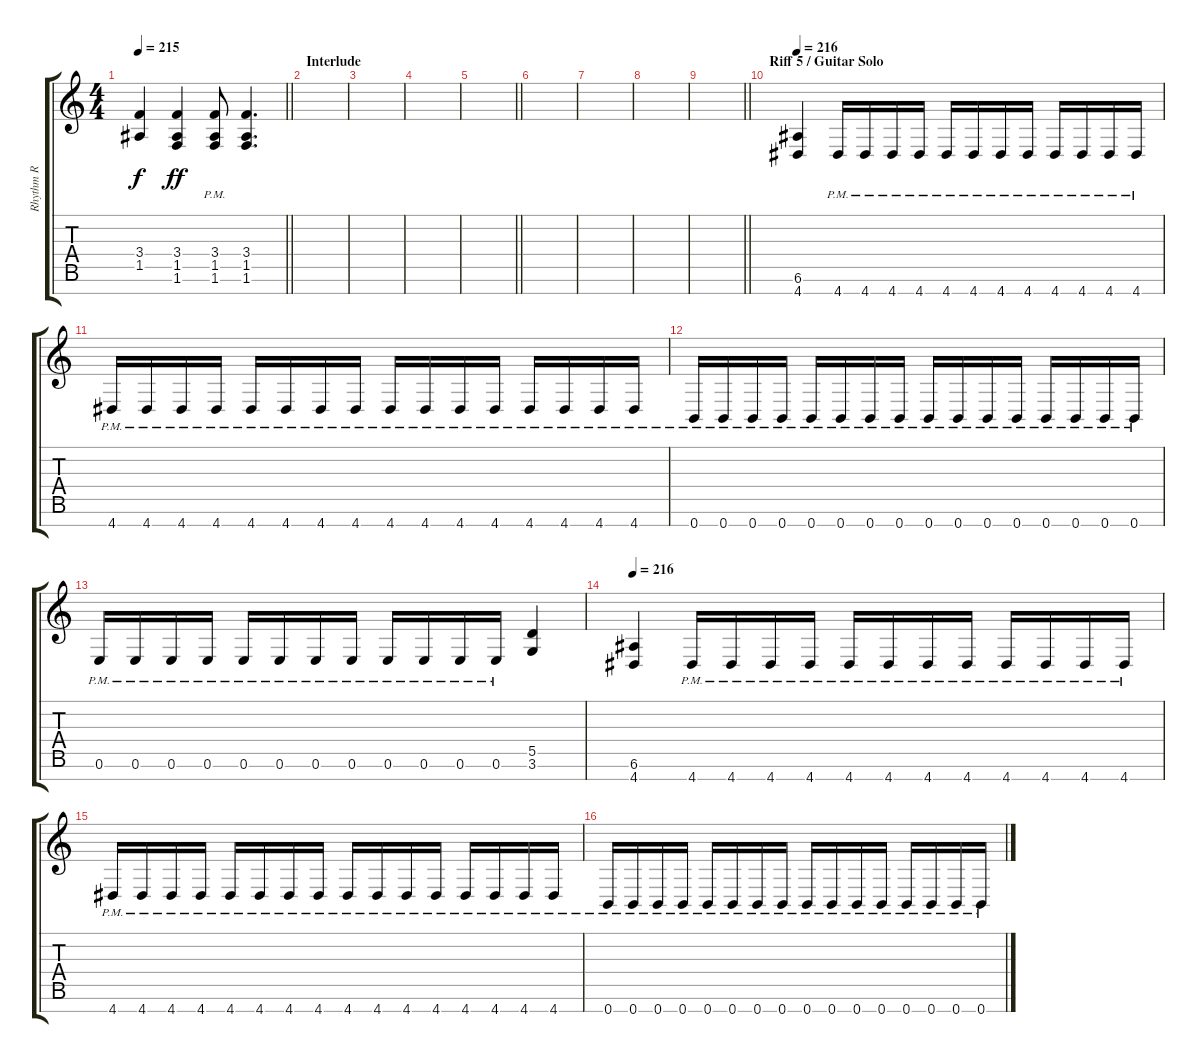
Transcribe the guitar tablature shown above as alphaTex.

\track ("Rhythm R" "Rhythm R") {instrument overdrivenguitar}
\staff {score tabs}
\tuning (E4 B3 G3 D3 A2 E2 B1) {hide}
\ts (4 4)
\tempo 215
\clef g2
\barLineRight lightlight
\ks c
(3.4{t} 1.5{t}).4{dy f} (3.4 1.5 1.6).4{dy ff} (3.4{pm} 1.5{pm} 1.6{pm}).8 (3.4 1.5 1.6).4{d} |
\section ("" "Interlude")
|
|
|
\barLineRight lightlight
|
|
|
|
\barLineRight lightlight
|
\section ("" "Riff 5 / Guitar Solo")
\tempo 216
(6.6 4.7).4 4.7{pm}.16 4.7{pm}.16 4.7{pm}.16 4.7{pm}.16 4.7{pm}.16 4.7{pm}.16 4.7{pm}.16 4.7{pm}.16 4.7{pm}.16 4.7{pm}.16 4.7{pm}.16 4.7{pm}.16 |
4.7{pm}.16 4.7{pm}.16 4.7{pm}.16 4.7{pm}.16 4.7{pm}.16 4.7{pm}.16 4.7{pm}.16 4.7{pm}.16 4.7{pm}.16 4.7{pm}.16 4.7{pm}.16 4.7{pm}.16 4.7{pm}.16 4.7{pm}.16 4.7{pm}.16 4.7{pm}.16 |
0.7{pm}.16 0.7{pm}.16 0.7{pm}.16 0.7{pm}.16 0.7{pm}.16 0.7{pm}.16 0.7{pm}.16 0.7{pm}.16 0.7{pm}.16 0.7{pm}.16 0.7{pm}.16 0.7{pm}.16 0.7{pm}.16 0.7{pm}.16 0.7{pm}.16 0.7{pm}.16 |
0.6{pm}.16 0.6{pm}.16 0.6{pm}.16 0.6{pm}.16 0.6{pm}.16 0.6{pm}.16 0.6{pm}.16 0.6{pm}.16 0.6{pm}.16 0.6{pm}.16 0.6{pm}.16 0.6{pm}.16 (5.5 3.6).4 |
\tempo 216
(6.6 4.7).4 4.7{pm}.16 4.7{pm}.16 4.7{pm}.16 4.7{pm}.16 4.7{pm}.16 4.7{pm}.16 4.7{pm}.16 4.7{pm}.16 4.7{pm}.16 4.7{pm}.16 4.7{pm}.16 4.7{pm}.16 |
4.7{pm}.16 4.7{pm}.16 4.7{pm}.16 4.7{pm}.16 4.7{pm}.16 4.7{pm}.16 4.7{pm}.16 4.7{pm}.16 4.7{pm}.16 4.7{pm}.16 4.7{pm}.16 4.7{pm}.16 4.7{pm}.16 4.7{pm}.16 4.7{pm}.16 4.7{pm}.16 |
0.7{pm}.16 0.7{pm}.16 0.7{pm}.16 0.7{pm}.16 0.7{pm}.16 0.7{pm}.16 0.7{pm}.16 0.7{pm}.16 0.7{pm}.16 0.7{pm}.16 0.7{pm}.16 0.7{pm}.16 0.7{pm}.16 0.7{pm}.16 0.7{pm}.16 0.7{pm}.16
